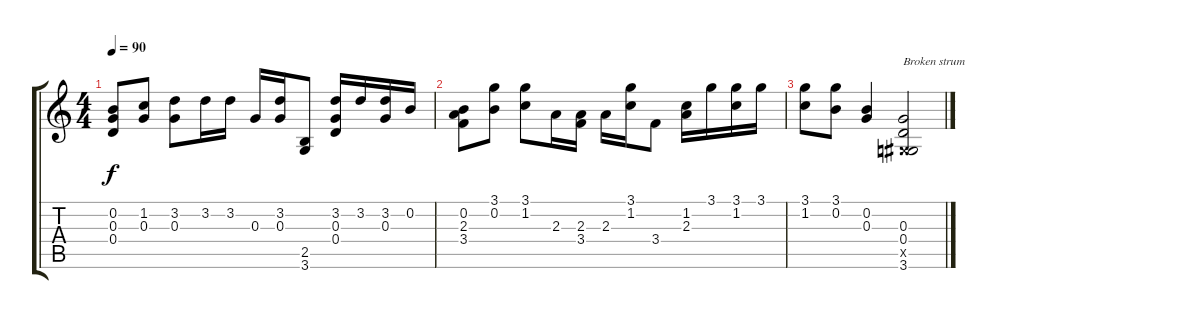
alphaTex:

\track "" {instrument acousticguitarnylon}
\staff {score tabs}
\tuning (E4 B3 G3 D3 A2 E2) {hide}
\ts (4 4)
\tempo 90
\clef g2
\ks c
(0.2 0.3 0.4).8{dy f} (1.2 0.3).8 (3.2 0.3).8 3.2.16 3.2.16 0.3.16 (3.2 0.3).16 (2.5 3.6).8 (3.2 0.3 0.4).16 3.2.16 (3.2 0.3).16 0.2.16 |
(0.2 2.3 3.4).8 (3.1 0.2).8 (3.1 1.2).8 2.3.16 (2.3 3.4).16 2.3.16 (3.1 1.2).16 3.4.8 (1.2 2.3).16 3.1.16 (3.1 1.2).16 3.1.16 |
(3.1 1.2).8 (3.1 0.2).8 (0.2 0.3).4 (0.3 0.4 -1.5{x} 3.6).2{txt "Broken strum"}
